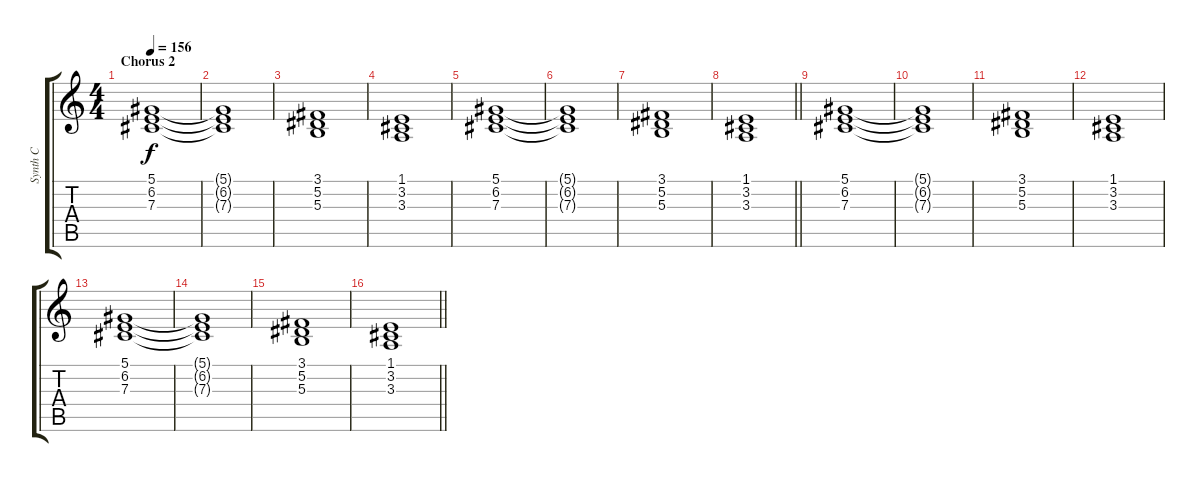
\track ("Synth C" "Synth C") {instrument pad4choir}
\staff {score tabs}
\tuning (Eb4 Bb3 Gb3 Db3 Ab2 Eb2) {hide}
\ts (4 4)
\section ("" "Chorus 2")
\tempo 156
\clef g2
\ks c
(5.1 6.2 7.3).1{dy f} |
(5.1{t} 6.2{t} 7.3{t}).1 |
(3.1 5.2 5.3).1 |
(1.1 3.2 3.3).1 |
(5.1 6.2 7.3).1 |
(5.1{t} 6.2{t} 7.3{t}).1 |
(3.1 5.2 5.3).1 |
\barLineRight lightlight
(1.1 3.2 3.3).1 |
(5.1 6.2 7.3).1 |
(5.1{t} 6.2{t} 7.3{t}).1 |
(3.1 5.2 5.3).1 |
(1.1 3.2 3.3).1 |
(5.1 6.2 7.3).1 |
(5.1{t} 6.2{t} 7.3{t}).1 |
(3.1 5.2 5.3).1 |
\barLineRight lightlight
(1.1 3.2 3.3).1
